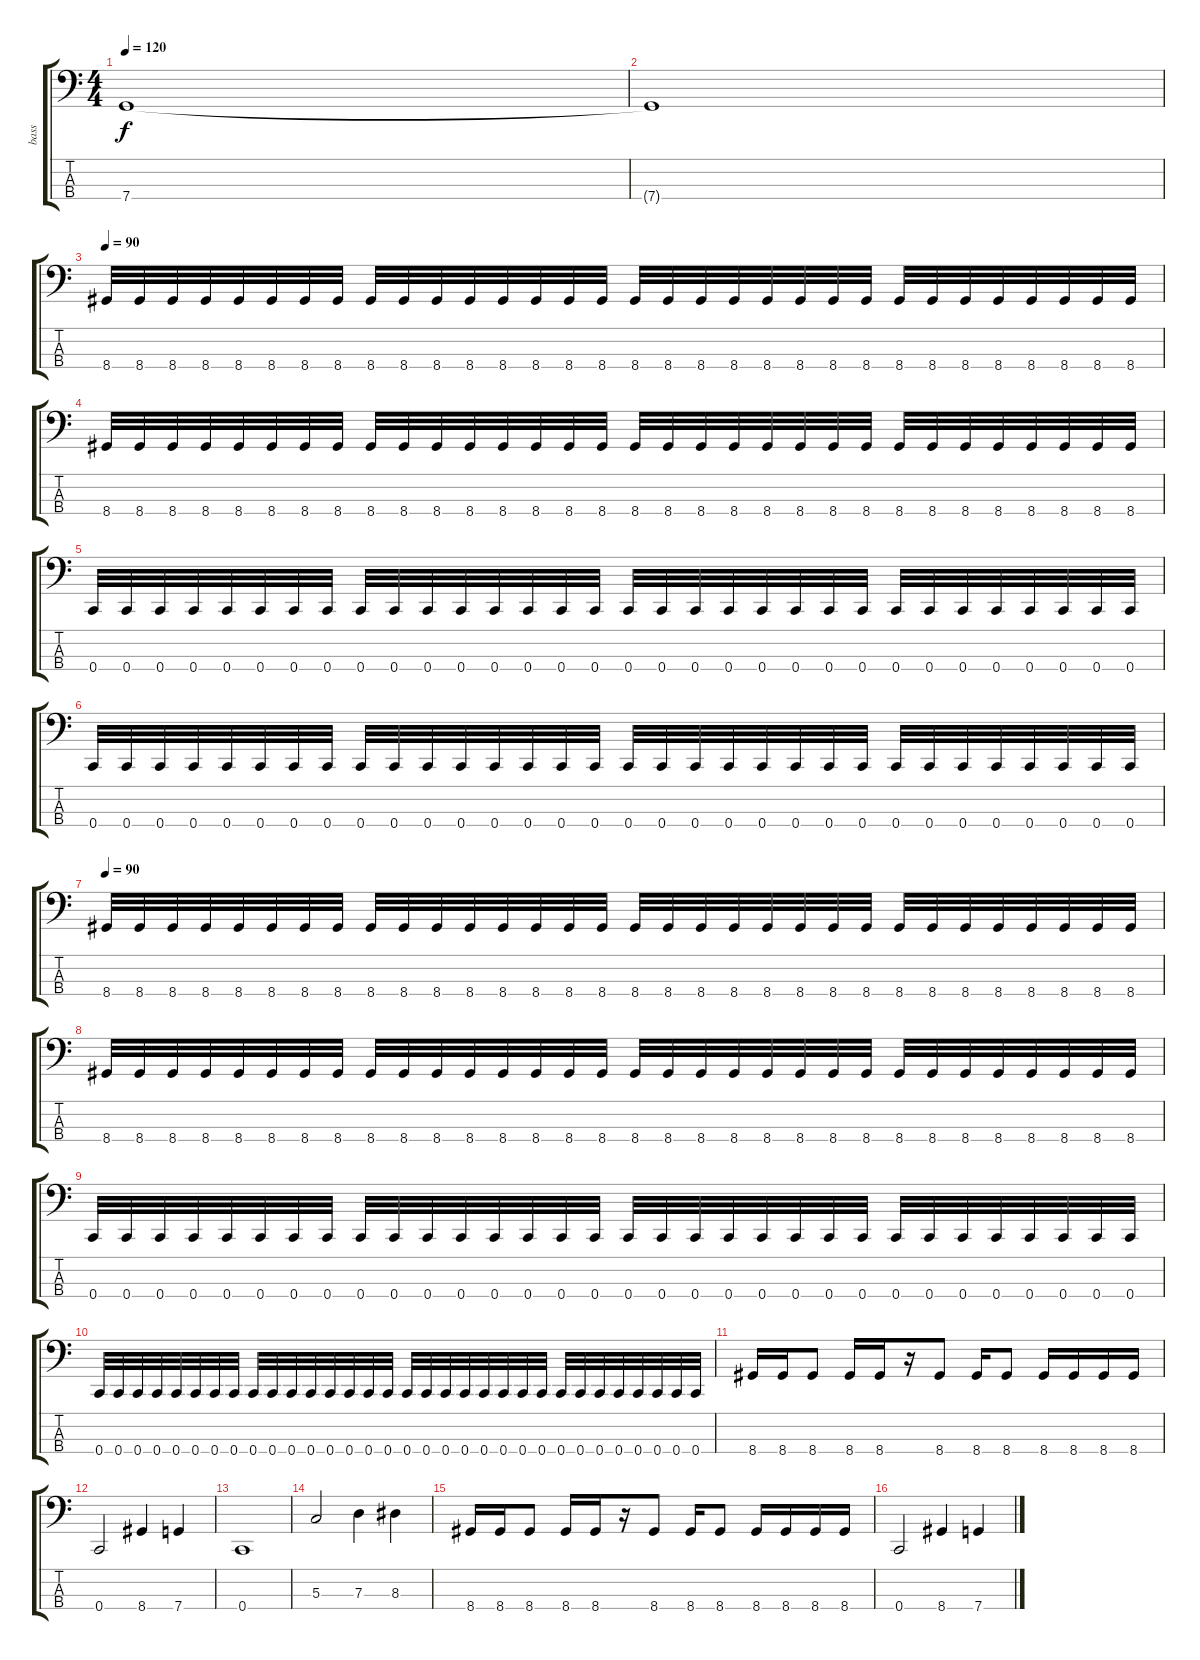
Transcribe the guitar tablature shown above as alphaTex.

\track ("bass" "bass") {instrument electricbasspick}
\staff {score tabs}
\tuning (F2 C2 G1 C1) {hide}
\ts (4 4)
\tempo 120
\clef f4
\ks c
7.4.1{dy f} |
7.4{t}.1 |
\tempo 90
8.4.32 8.4.32 8.4.32 8.4.32 8.4.32 8.4.32 8.4.32 8.4.32 8.4.32 8.4.32 8.4.32 8.4.32 8.4.32 8.4.32 8.4.32 8.4.32 8.4.32 8.4.32 8.4.32 8.4.32 8.4.32 8.4.32 8.4.32 8.4.32 8.4.32 8.4.32 8.4.32 8.4.32 8.4.32 8.4.32 8.4.32 8.4.32 |
8.4.32 8.4.32 8.4.32 8.4.32 8.4.32 8.4.32 8.4.32 8.4.32 8.4.32 8.4.32 8.4.32 8.4.32 8.4.32 8.4.32 8.4.32 8.4.32 8.4.32 8.4.32 8.4.32 8.4.32 8.4.32 8.4.32 8.4.32 8.4.32 8.4.32 8.4.32 8.4.32 8.4.32 8.4.32 8.4.32 8.4.32 8.4.32 |
0.4.32 0.4.32 0.4.32 0.4.32 0.4.32 0.4.32 0.4.32 0.4.32 0.4.32 0.4.32 0.4.32 0.4.32 0.4.32 0.4.32 0.4.32 0.4.32 0.4.32 0.4.32 0.4.32 0.4.32 0.4.32 0.4.32 0.4.32 0.4.32 0.4.32 0.4.32 0.4.32 0.4.32 0.4.32 0.4.32 0.4.32 0.4.32 |
0.4.32 0.4.32 0.4.32 0.4.32 0.4.32 0.4.32 0.4.32 0.4.32 0.4.32 0.4.32 0.4.32 0.4.32 0.4.32 0.4.32 0.4.32 0.4.32 0.4.32 0.4.32 0.4.32 0.4.32 0.4.32 0.4.32 0.4.32 0.4.32 0.4.32 0.4.32 0.4.32 0.4.32 0.4.32 0.4.32 0.4.32 0.4.32 |
\tempo 90
8.4.32 8.4.32 8.4.32 8.4.32 8.4.32 8.4.32 8.4.32 8.4.32 8.4.32 8.4.32 8.4.32 8.4.32 8.4.32 8.4.32 8.4.32 8.4.32 8.4.32 8.4.32 8.4.32 8.4.32 8.4.32 8.4.32 8.4.32 8.4.32 8.4.32 8.4.32 8.4.32 8.4.32 8.4.32 8.4.32 8.4.32 8.4.32 |
8.4.32 8.4.32 8.4.32 8.4.32 8.4.32 8.4.32 8.4.32 8.4.32 8.4.32 8.4.32 8.4.32 8.4.32 8.4.32 8.4.32 8.4.32 8.4.32 8.4.32 8.4.32 8.4.32 8.4.32 8.4.32 8.4.32 8.4.32 8.4.32 8.4.32 8.4.32 8.4.32 8.4.32 8.4.32 8.4.32 8.4.32 8.4.32 |
0.4.32 0.4.32 0.4.32 0.4.32 0.4.32 0.4.32 0.4.32 0.4.32 0.4.32 0.4.32 0.4.32 0.4.32 0.4.32 0.4.32 0.4.32 0.4.32 0.4.32 0.4.32 0.4.32 0.4.32 0.4.32 0.4.32 0.4.32 0.4.32 0.4.32 0.4.32 0.4.32 0.4.32 0.4.32 0.4.32 0.4.32 0.4.32 |
0.4.32 0.4.32 0.4.32 0.4.32 0.4.32 0.4.32 0.4.32 0.4.32 0.4.32 0.4.32 0.4.32 0.4.32 0.4.32 0.4.32 0.4.32 0.4.32 0.4.32 0.4.32 0.4.32 0.4.32 0.4.32 0.4.32 0.4.32 0.4.32 0.4.32 0.4.32 0.4.32 0.4.32 0.4.32 0.4.32 0.4.32 0.4.32 |
8.4.16 8.4.16 8.4.8 8.4.16 8.4.16 r.16 8.4.8 8.4.16 8.4.8 8.4.16 8.4.16 8.4.16 8.4.16 |
0.4.2 8.4.4 7.4.4 |
0.4.1 |
5.3.2 7.3.4 8.3.4 |
8.4.16 8.4.16 8.4.8 8.4.16 8.4.16 r.16 8.4.8 8.4.16 8.4.8 8.4.16 8.4.16 8.4.16 8.4.16 |
0.4.2 8.4.4 7.4.4
